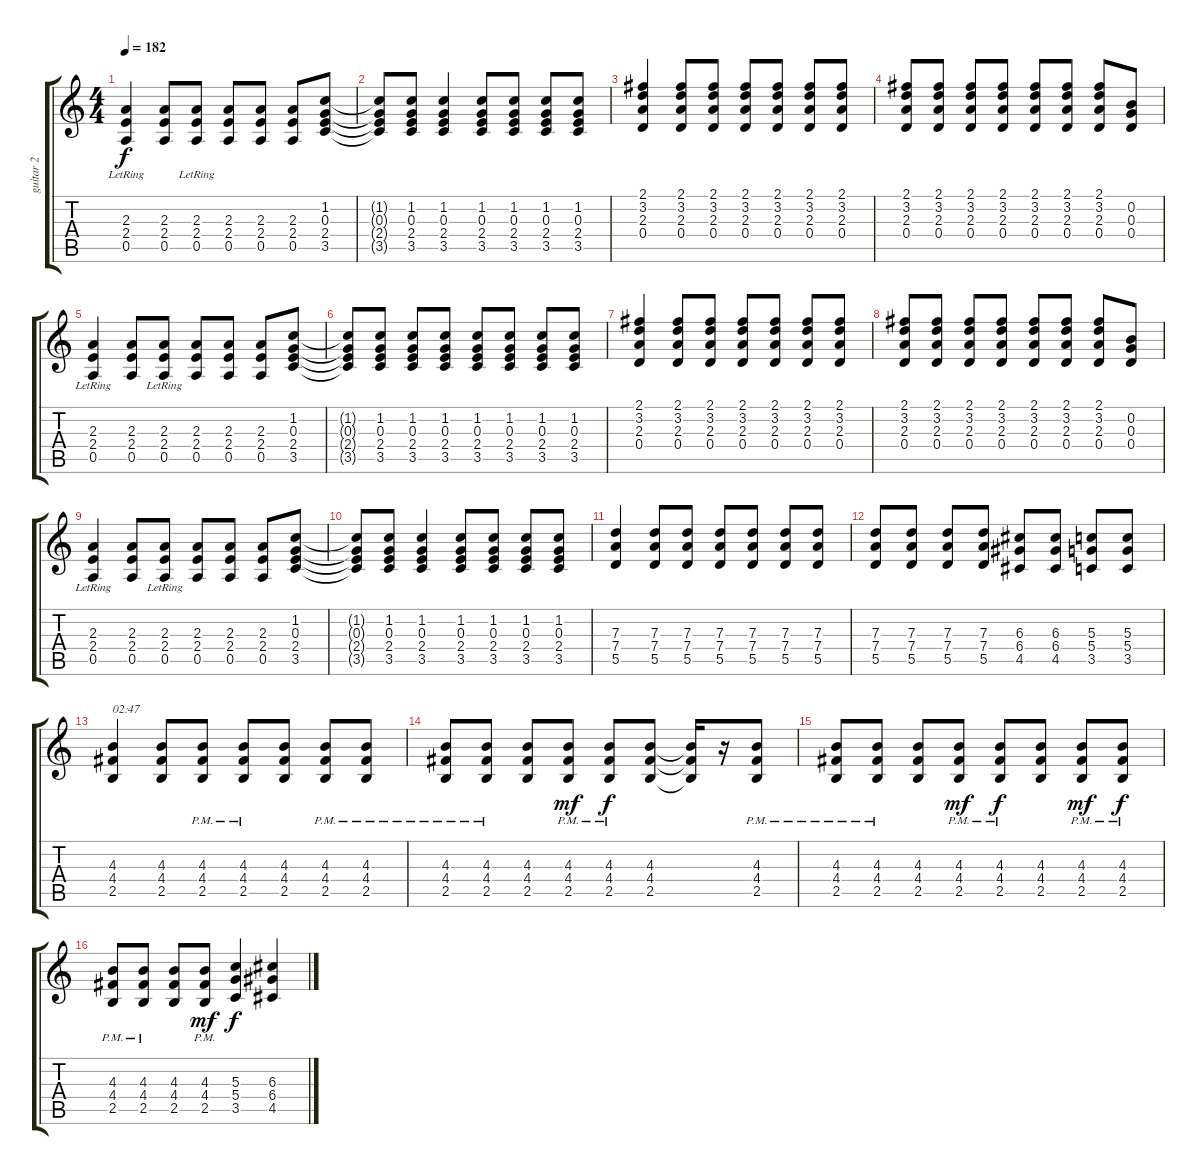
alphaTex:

\track ("guitar 2" "guitar 2") {instrument distortionguitar}
\staff {score tabs}
\tuning (E4 B3 G3 D3 A2 E2) {hide}
\ts (4 4)
\tempo 182
\clef g2
\ks c
(2.3 2.4{lr} 0.5{lr}).4{dy f} (2.3 2.4 0.5).8 (2.3 2.4{lr} 0.5{lr}).8 (2.3 2.4 0.5).8 (2.3 2.4 0.5).8 (2.3 2.4 0.5).8 (1.2 0.3 2.4 3.5).8 |
(1.2{t} 0.3{t} 2.4{t} 3.5{t}).8 (1.2 0.3 2.4 3.5).8 (1.2 0.3 2.4 3.5).4 (1.2 0.3 2.4 3.5).8 (1.2 0.3 2.4 3.5).8 (1.2 0.3 2.4 3.5).8 (1.2 0.3 2.4 3.5).8 |
(2.1 3.2 2.3 0.4).4 (2.1 3.2 2.3 0.4).8 (2.1 3.2 2.3 0.4).8 (2.1 3.2 2.3 0.4).8 (2.1 3.2 2.3 0.4).8 (2.1 3.2 2.3 0.4).8 (2.1 3.2 2.3 0.4).8 |
(2.1 3.2 2.3 0.4).8 (2.1 3.2 2.3 0.4).8 (2.1 3.2 2.3 0.4).8 (2.1 3.2 2.3 0.4).8 (2.1 3.2 2.3 0.4).8 (2.1 3.2 2.3 0.4).8 (2.1 3.2 2.3 0.4).8 (0.2 0.3 0.4).8 |
(2.3 2.4{lr} 0.5{lr}).4 (2.3 2.4 0.5).8 (2.3 2.4{lr} 0.5{lr}).8 (2.3 2.4 0.5).8 (2.3 2.4 0.5).8 (2.3 2.4 0.5).8 (1.2 0.3 2.4 3.5).8 |
(1.2{t} 0.3{t} 2.4{t} 3.5{t}).8 (1.2 0.3 2.4 3.5).8 (1.2 0.3 2.4 3.5).8 (1.2 0.3 2.4 3.5).8 (1.2 0.3 2.4 3.5).8 (1.2 0.3 2.4 3.5).8 (1.2 0.3 2.4 3.5).8 (1.2 0.3 2.4 3.5).8 |
(2.1 3.2 2.3 0.4).4 (2.1 3.2 2.3 0.4).8 (2.1 3.2 2.3 0.4).8 (2.1 3.2 2.3 0.4).8 (2.1 3.2 2.3 0.4).8 (2.1 3.2 2.3 0.4).8 (2.1 3.2 2.3 0.4).8 |
(2.1 3.2 2.3 0.4).8 (2.1 3.2 2.3 0.4).8 (2.1 3.2 2.3 0.4).8 (2.1 3.2 2.3 0.4).8 (2.1 3.2 2.3 0.4).8 (2.1 3.2 2.3 0.4).8 (2.1 3.2 2.3 0.4).8 (0.2 0.3 0.4).8 |
(2.3 2.4{lr} 0.5{lr}).4 (2.3 2.4 0.5).8 (2.3 2.4{lr} 0.5{lr}).8 (2.3 2.4 0.5).8 (2.3 2.4 0.5).8 (2.3 2.4 0.5).8 (1.2 0.3 2.4 3.5).8 |
(1.2{t} 0.3{t} 2.4{t} 3.5{t}).8 (1.2 0.3 2.4 3.5).8 (1.2 0.3 2.4 3.5).4 (1.2 0.3 2.4 3.5).8 (1.2 0.3 2.4 3.5).8 (1.2 0.3 2.4 3.5).8 (1.2 0.3 2.4 3.5).8 |
(7.3 7.4 5.5).4 (7.3 7.4 5.5).8 (7.3 7.4 5.5).8 (7.3 7.4 5.5).8 (7.3 7.4 5.5).8 (7.3 7.4 5.5).8 (7.3 7.4 5.5).8 |
(7.3 7.4 5.5).8 (7.3 7.4 5.5).8 (7.3 7.4 5.5).8 (7.3 7.4 5.5).8 (6.3 6.4 4.5).8 (6.3 6.4 4.5).8 (5.3 5.4 3.5).8 (5.3 5.4 3.5).8 |
(4.3 4.4 2.5).4{txt "02:47"} (4.3 4.4 2.5).8 (4.3{pm} 4.4{pm} 2.5{pm}).8 (4.3{pm} 4.4{pm} 2.5{pm}).8 (4.3 4.4 2.5).8 (4.3{pm} 4.4{pm} 2.5{pm}).8 (4.3{pm} 4.4{pm} 2.5{pm}).8 |
(4.3{pm} 4.4{pm} 2.5{pm}).8 (4.3{pm} 4.4{pm} 2.5{pm}).8 (4.3 4.4 2.5).8 (4.3{pm} 4.4{pm} 2.5{pm}).8{dy mf} (4.3{pm} 4.4{pm} 2.5{pm}).8{dy f} (4.3 4.4 2.5).8 (4.3{t} 4.4{t} 2.5{t}).16 r.16 (4.3{pm} 4.4{pm} 2.5{pm}).8 |
(4.3{pm} 4.4{pm} 2.5{pm}).8 (4.3{pm} 4.4{pm} 2.5{pm}).8 (4.3 4.4 2.5).8 (4.3{pm} 4.4{pm} 2.5{pm}).8{dy mf} (4.3{pm} 4.4{pm} 2.5{pm}).8{dy f} (4.3 4.4 2.5).8 (4.3{pm} 4.4{pm} 2.5{pm}).8{dy mf} (4.3{pm} 4.4{pm} 2.5{pm}).8{dy f} |
(4.3{pm} 4.4{pm} 2.5{pm}).8 (4.3{pm} 4.4{pm} 2.5{pm}).8 (4.3 4.4 2.5).8 (4.3{pm} 4.4{pm} 2.5{pm}).8{dy mf} (5.3 5.4 3.5).4{dy f} (6.3 6.4 4.5).4
